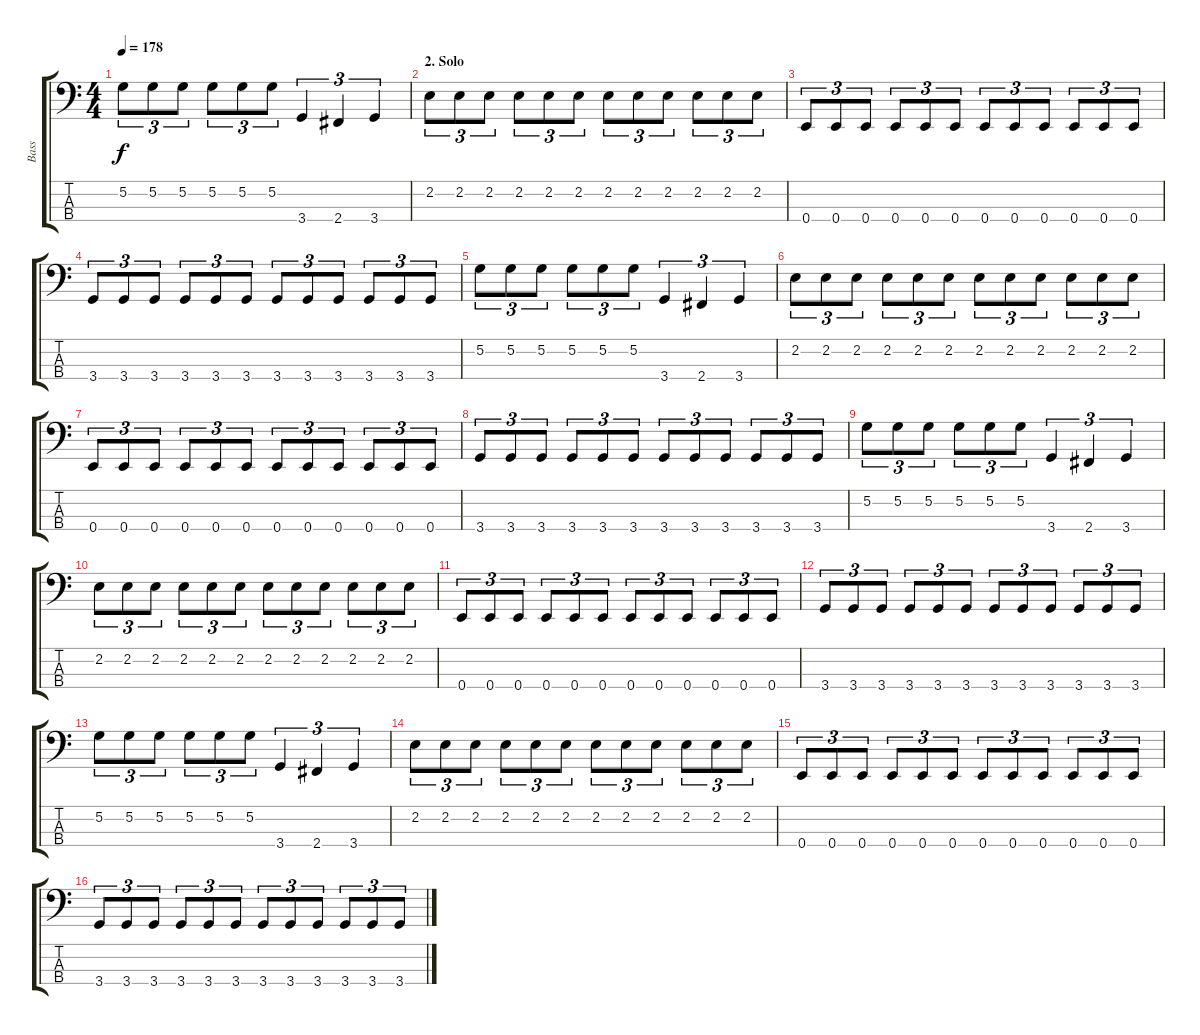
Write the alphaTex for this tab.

\track ("Bass" "Bass") {instrument electricbassfinger}
\staff {score tabs}
\tuning (G2 D2 A1 E1) {hide}
\ts (4 4)
\tempo 178
\clef f4
\ks c
5.2.8{tu (3 2) dy f} 5.2.8{tu (3 2)} 5.2.8{tu (3 2)} 5.2.8{tu (3 2)} 5.2.8{tu (3 2)} 5.2.8{tu (3 2)} 3.4.4{tu (3 2)} 2.4.4{tu (3 2)} 3.4.4{tu (3 2)} |
\section ("" "2. Solo")
2.2.8{tu (3 2)} 2.2.8{tu (3 2)} 2.2.8{tu (3 2)} 2.2.8{tu (3 2)} 2.2.8{tu (3 2)} 2.2.8{tu (3 2)} 2.2.8{tu (3 2)} 2.2.8{tu (3 2)} 2.2.8{tu (3 2)} 2.2.8{tu (3 2)} 2.2.8{tu (3 2)} 2.2.8{tu (3 2)} |
0.4.8{tu (3 2)} 0.4.8{tu (3 2)} 0.4.8{tu (3 2)} 0.4.8{tu (3 2)} 0.4.8{tu (3 2)} 0.4.8{tu (3 2)} 0.4.8{tu (3 2)} 0.4.8{tu (3 2)} 0.4.8{tu (3 2)} 0.4.8{tu (3 2)} 0.4.8{tu (3 2)} 0.4.8{tu (3 2)} |
3.4.8{tu (3 2)} 3.4.8{tu (3 2)} 3.4.8{tu (3 2)} 3.4.8{tu (3 2)} 3.4.8{tu (3 2)} 3.4.8{tu (3 2)} 3.4.8{tu (3 2)} 3.4.8{tu (3 2)} 3.4.8{tu (3 2)} 3.4.8{tu (3 2)} 3.4.8{tu (3 2)} 3.4.8{tu (3 2)} |
5.2.8{tu (3 2)} 5.2.8{tu (3 2)} 5.2.8{tu (3 2)} 5.2.8{tu (3 2)} 5.2.8{tu (3 2)} 5.2.8{tu (3 2)} 3.4.4{tu (3 2)} 2.4.4{tu (3 2)} 3.4.4{tu (3 2)} |
2.2.8{tu (3 2)} 2.2.8{tu (3 2)} 2.2.8{tu (3 2)} 2.2.8{tu (3 2)} 2.2.8{tu (3 2)} 2.2.8{tu (3 2)} 2.2.8{tu (3 2)} 2.2.8{tu (3 2)} 2.2.8{tu (3 2)} 2.2.8{tu (3 2)} 2.2.8{tu (3 2)} 2.2.8{tu (3 2)} |
0.4.8{tu (3 2)} 0.4.8{tu (3 2)} 0.4.8{tu (3 2)} 0.4.8{tu (3 2)} 0.4.8{tu (3 2)} 0.4.8{tu (3 2)} 0.4.8{tu (3 2)} 0.4.8{tu (3 2)} 0.4.8{tu (3 2)} 0.4.8{tu (3 2)} 0.4.8{tu (3 2)} 0.4.8{tu (3 2)} |
3.4.8{tu (3 2)} 3.4.8{tu (3 2)} 3.4.8{tu (3 2)} 3.4.8{tu (3 2)} 3.4.8{tu (3 2)} 3.4.8{tu (3 2)} 3.4.8{tu (3 2)} 3.4.8{tu (3 2)} 3.4.8{tu (3 2)} 3.4.8{tu (3 2)} 3.4.8{tu (3 2)} 3.4.8{tu (3 2)} |
5.2.8{tu (3 2)} 5.2.8{tu (3 2)} 5.2.8{tu (3 2)} 5.2.8{tu (3 2)} 5.2.8{tu (3 2)} 5.2.8{tu (3 2)} 3.4.4{tu (3 2)} 2.4.4{tu (3 2)} 3.4.4{tu (3 2)} |
2.2.8{tu (3 2)} 2.2.8{tu (3 2)} 2.2.8{tu (3 2)} 2.2.8{tu (3 2)} 2.2.8{tu (3 2)} 2.2.8{tu (3 2)} 2.2.8{tu (3 2)} 2.2.8{tu (3 2)} 2.2.8{tu (3 2)} 2.2.8{tu (3 2)} 2.2.8{tu (3 2)} 2.2.8{tu (3 2)} |
0.4.8{tu (3 2)} 0.4.8{tu (3 2)} 0.4.8{tu (3 2)} 0.4.8{tu (3 2)} 0.4.8{tu (3 2)} 0.4.8{tu (3 2)} 0.4.8{tu (3 2)} 0.4.8{tu (3 2)} 0.4.8{tu (3 2)} 0.4.8{tu (3 2)} 0.4.8{tu (3 2)} 0.4.8{tu (3 2)} |
3.4.8{tu (3 2)} 3.4.8{tu (3 2)} 3.4.8{tu (3 2)} 3.4.8{tu (3 2)} 3.4.8{tu (3 2)} 3.4.8{tu (3 2)} 3.4.8{tu (3 2)} 3.4.8{tu (3 2)} 3.4.8{tu (3 2)} 3.4.8{tu (3 2)} 3.4.8{tu (3 2)} 3.4.8{tu (3 2)} |
5.2.8{tu (3 2)} 5.2.8{tu (3 2)} 5.2.8{tu (3 2)} 5.2.8{tu (3 2)} 5.2.8{tu (3 2)} 5.2.8{tu (3 2)} 3.4.4{tu (3 2)} 2.4.4{tu (3 2)} 3.4.4{tu (3 2)} |
2.2.8{tu (3 2)} 2.2.8{tu (3 2)} 2.2.8{tu (3 2)} 2.2.8{tu (3 2)} 2.2.8{tu (3 2)} 2.2.8{tu (3 2)} 2.2.8{tu (3 2)} 2.2.8{tu (3 2)} 2.2.8{tu (3 2)} 2.2.8{tu (3 2)} 2.2.8{tu (3 2)} 2.2.8{tu (3 2)} |
0.4.8{tu (3 2)} 0.4.8{tu (3 2)} 0.4.8{tu (3 2)} 0.4.8{tu (3 2)} 0.4.8{tu (3 2)} 0.4.8{tu (3 2)} 0.4.8{tu (3 2)} 0.4.8{tu (3 2)} 0.4.8{tu (3 2)} 0.4.8{tu (3 2)} 0.4.8{tu (3 2)} 0.4.8{tu (3 2)} |
3.4.8{tu (3 2)} 3.4.8{tu (3 2)} 3.4.8{tu (3 2)} 3.4.8{tu (3 2)} 3.4.8{tu (3 2)} 3.4.8{tu (3 2)} 3.4.8{tu (3 2)} 3.4.8{tu (3 2)} 3.4.8{tu (3 2)} 3.4.8{tu (3 2)} 3.4.8{tu (3 2)} 3.4.8{tu (3 2)}
